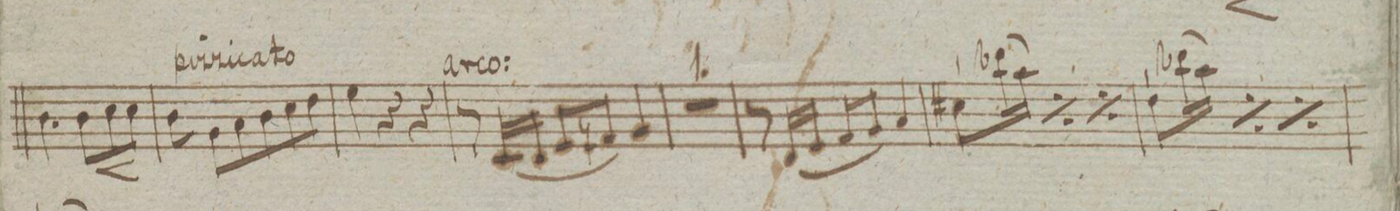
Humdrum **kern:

**kern	**dynam
*I"Violino Imo	*
*clefG2	*
*k[]	*
*M3/4	*
4.b\	.
8b\L	<
8cc\	.
8cc\J	[[
=63	=63
8b\	.
8g\L	.
8a\	.
8b\	.
8cc\	.
8dd\J	.
=64	=64
4ee\	.
4r	.
4r	.
=65	=65
8r	.
(16c/LL	.
16d/JJ	.
8e/L	.
8fn/J)	.
4g/	.
=66	=66
2.r	.
=67	=67
8r	.
(16d/LL	.
16e/JJ	.
8f/L	.
8g/J)	.
4a/	.
=68	=68
8cc#X|\L	.
(16bb-X\L	.
16aa\JJ)	.
*rep	*
8cc#|\L	.
(16bb-\L	.
16aa\JJ)	.
*Xrep	*
*rep	*
8cc#|\L	.
(16bb-\L	.
16aa\JJ)	.
*Xrep	*
=69	=69
8dd|\L	.
(16bb-X\L	.
16aa\JJ)	.
*rep	*
8dd|\L	.
(16bb-\L	.
16aa\JJ)	.
*Xrep	*
*rep	*
8dd|\L	.
(16bb-\L	.
16aa\JJ)	.
*Xrep	*
=70	=70
*-	*-
